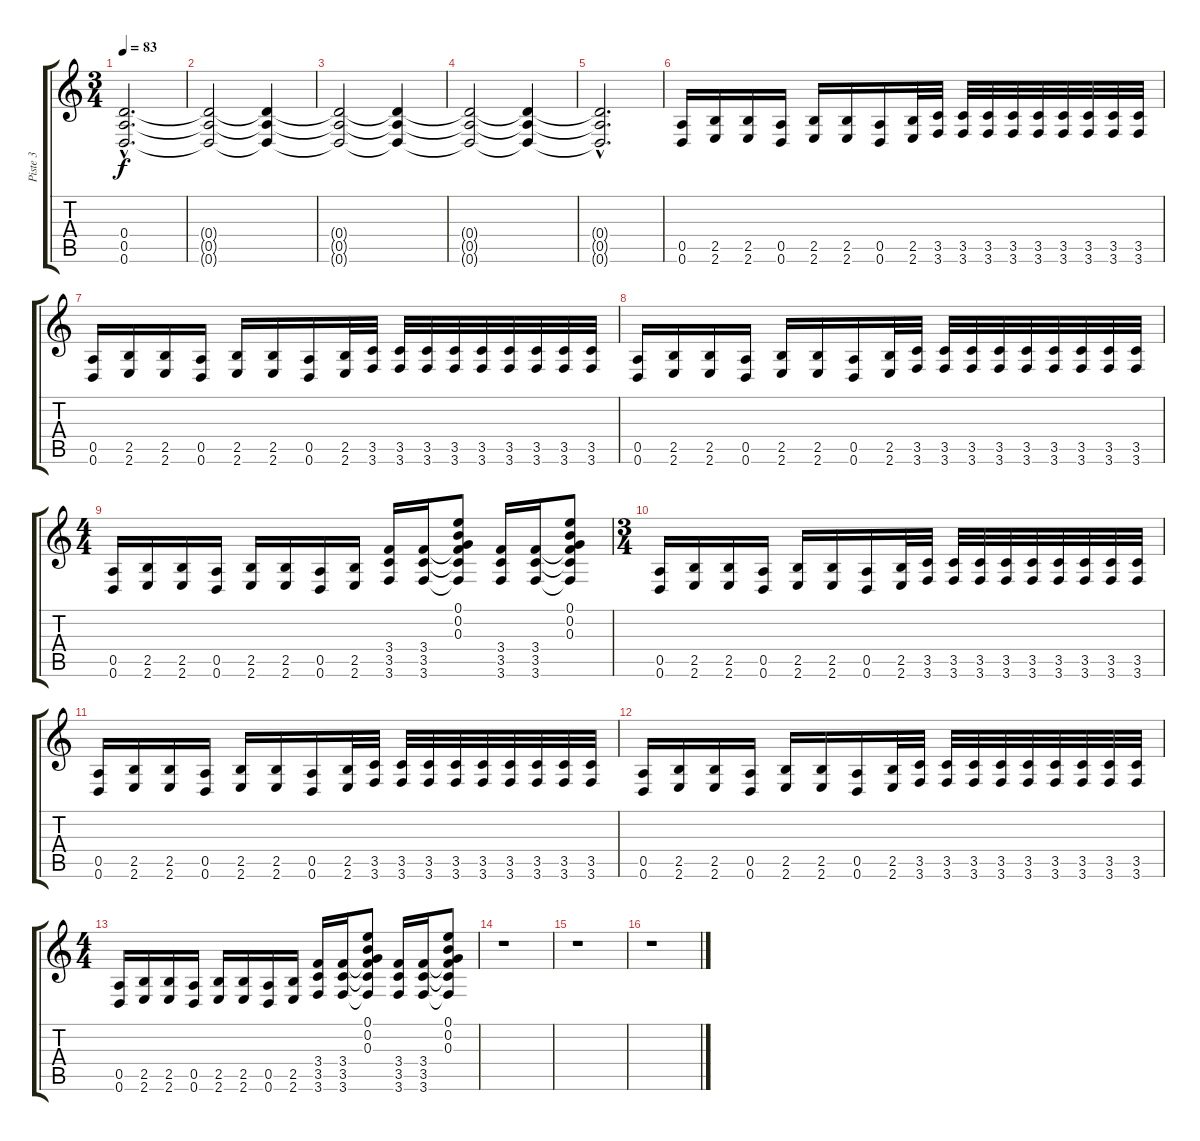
\track ("Piste 3" "Piste 3") {instrument distortionguitar}
\staff {score tabs}
\tuning (E4 B3 G3 D3 A2 D2) {hide}
\ts (3 4)
\tempo 83
\clef g2
\ks c
(0.4{hac} 0.5{hac} 0.6{hac}).2{d dy f instrument distortionguitar} |
(0.4{t} 0.5{t} 0.6{t}).2 (0.4{t} 0.5{t} 0.6{t}).4 |
(0.4{t} 0.5{t} 0.6{t}).2 (0.4{t} 0.5{t} 0.6{t}).4 |
(0.4{t} 0.5{t} 0.6{t}).2 (0.4{t} 0.5{t} 0.6{t}).4 |
(0.4{hac t} 0.5{hac t} 0.6{hac t}).2{d} |
(0.5 0.6).16 (2.5 2.6).16 (2.5 2.6).16 (0.5 0.6).16 (2.5 2.6).16 (2.5 2.6).16 (0.5 0.6).16 (2.5 2.6).32 (3.5 3.6).32 (3.5 3.6).32 (3.5 3.6).32 (3.5 3.6).32 (3.5 3.6).32 (3.5 3.6).32 (3.5 3.6).32 (3.5 3.6).32 (3.5 3.6).32 |
(0.5 0.6).16 (2.5 2.6).16 (2.5 2.6).16 (0.5 0.6).16 (2.5 2.6).16 (2.5 2.6).16 (0.5 0.6).16 (2.5 2.6).32 (3.5 3.6).32 (3.5 3.6).32 (3.5 3.6).32 (3.5 3.6).32 (3.5 3.6).32 (3.5 3.6).32 (3.5 3.6).32 (3.5 3.6).32 (3.5 3.6).32 |
(0.5 0.6).16 (2.5 2.6).16 (2.5 2.6).16 (0.5 0.6).16 (2.5 2.6).16 (2.5 2.6).16 (0.5 0.6).16 (2.5 2.6).32 (3.5 3.6).32 (3.5 3.6).32 (3.5 3.6).32 (3.5 3.6).32 (3.5 3.6).32 (3.5 3.6).32 (3.5 3.6).32 (3.5 3.6).32 (3.5 3.6).32 |
\ts (4 4)
(0.5 0.6).16 (2.5 2.6).16 (2.5 2.6).16 (0.5 0.6).16 (2.5 2.6).16 (2.5 2.6).16 (0.5 0.6).16 (2.5 2.6).16 (3.4 3.5 3.6).16 (3.4 3.5 3.6).16 (0.1 0.2 0.3 3.4{t} 3.5{t} 3.6{t}).8 (3.4 3.5 3.6).16 (3.4 3.5 3.6).16 (0.1 0.2 0.3 3.4{t} 3.5{t} 3.6{t}).8 |
\ts (3 4)
(0.5 0.6).16 (2.5 2.6).16 (2.5 2.6).16 (0.5 0.6).16 (2.5 2.6).16 (2.5 2.6).16 (0.5 0.6).16 (2.5 2.6).32 (3.5 3.6).32 (3.5 3.6).32 (3.5 3.6).32 (3.5 3.6).32 (3.5 3.6).32 (3.5 3.6).32 (3.5 3.6).32 (3.5 3.6).32 (3.5 3.6).32 |
(0.5 0.6).16 (2.5 2.6).16 (2.5 2.6).16 (0.5 0.6).16 (2.5 2.6).16 (2.5 2.6).16 (0.5 0.6).16 (2.5 2.6).32 (3.5 3.6).32 (3.5 3.6).32 (3.5 3.6).32 (3.5 3.6).32 (3.5 3.6).32 (3.5 3.6).32 (3.5 3.6).32 (3.5 3.6).32 (3.5 3.6).32 |
(0.5 0.6).16 (2.5 2.6).16 (2.5 2.6).16 (0.5 0.6).16 (2.5 2.6).16 (2.5 2.6).16 (0.5 0.6).16 (2.5 2.6).32 (3.5 3.6).32 (3.5 3.6).32 (3.5 3.6).32 (3.5 3.6).32 (3.5 3.6).32 (3.5 3.6).32 (3.5 3.6).32 (3.5 3.6).32 (3.5 3.6).32 |
\ts (4 4)
(0.5 0.6).16 (2.5 2.6).16 (2.5 2.6).16 (0.5 0.6).16 (2.5 2.6).16 (2.5 2.6).16 (0.5 0.6).16 (2.5 2.6).16 (3.4 3.5 3.6).16 (3.4 3.5 3.6).16 (0.1 0.2 0.3 3.4{t} 3.5{t} 3.6{t}).8 (3.4 3.5 3.6).16 (3.4 3.5 3.6).16 (0.1 0.2 0.3 3.4{t} 3.5{t} 3.6{t}).8 |
r.1 |
r.1 |
r.1
